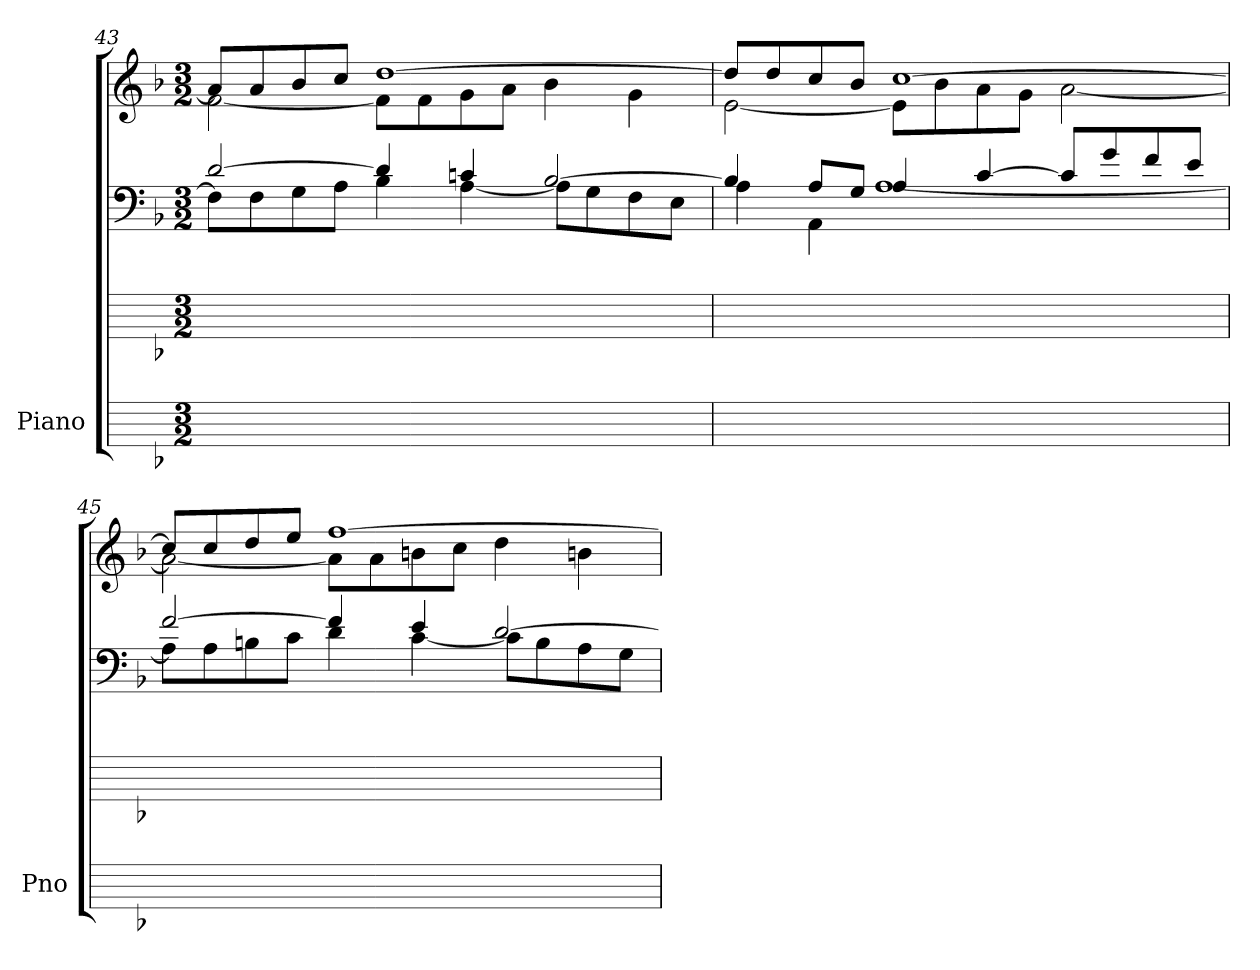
**kern	**kern	**kern	**kern
*part1	*part1	*part1	*part1
*staff4	*staff3	*staff2	*staff1
*I"Piano	*	*	*
*I'Pno	*	*	*
*	*	*clefF4	*clefG2
*k[b-]	*k[b-]	*k[b-]	*k[b-]
*F:	*F:	*F:	*F:
*M3/2	*M3/2	*M3/2	*M3/2
=43	=43	=43	=43
*	*	*^	*^
1.ryy	1.ryy	[2d/	8F\L]	8aL]	[2f\
.	.	.	8F	8a	.
.	.	.	8G	8b-	.
.	.	.	8AJ	8ccJ	.
.	.	4d]	4B-\	[1dd/	8fL]
.	.	.	.	.	8f
.	.	4cn	[4A\	.	8g
.	.	.	.	.	8aJ
.	.	[2B-	8AL]	.	4b-\
.	.	.	8G	.	.
.	.	.	8F	.	4g\
.	.	.	8EJ	.	.
=44	=44	=44	=44	=44	=44
1.ryy	1.ryy	4B-/]	4A\	8ddL]	[2e\
.	.	.	.	8dd	.
.	.	8AL	4AA\	8cc	.
.	.	8GJ	.	8b-J	.
.	.	4A/	[1A\	[1cc/	8eL]
.	.	.	.	.	8b-
.	.	[4c/	.	.	8a
.	.	.	.	.	8gJ
.	.	8c/L]	.	.	[2a\
.	.	8g/	.	.	.
.	.	8f/	.	.	.
.	.	8e/J	.	.	.
!!LO:LB:g=z
=45	=45	=45	=45	=45	=45
*	*	*	*	*	*^
1.ryy	1.ryy	[2f/	8AL]	8ccL]	2a\_	1.ryy
.	.	.	8A	8cc	.	.
.	.	.	8Bn	8dd	.	.
.	.	.	8cJ	8eeJ	.	.
.	.	4f]	4d\	[1ff/	8aL]	.
.	.	.	.	.	8a	.
.	.	4e	[4c\	.	8bn	.
.	.	.	.	.	8ccJ	.
.	.	[2d/	8c\L]	.	4dd\	.
.	.	.	8B\	.	.	.
.	.	.	8A\	.	4bn\	.
.	.	.	8G\J	.	.	.
*	*	*v	*v	*	*	*
*	*	*	*v	*v	*v
=	=	=	=
*-	*-	*-	*-
